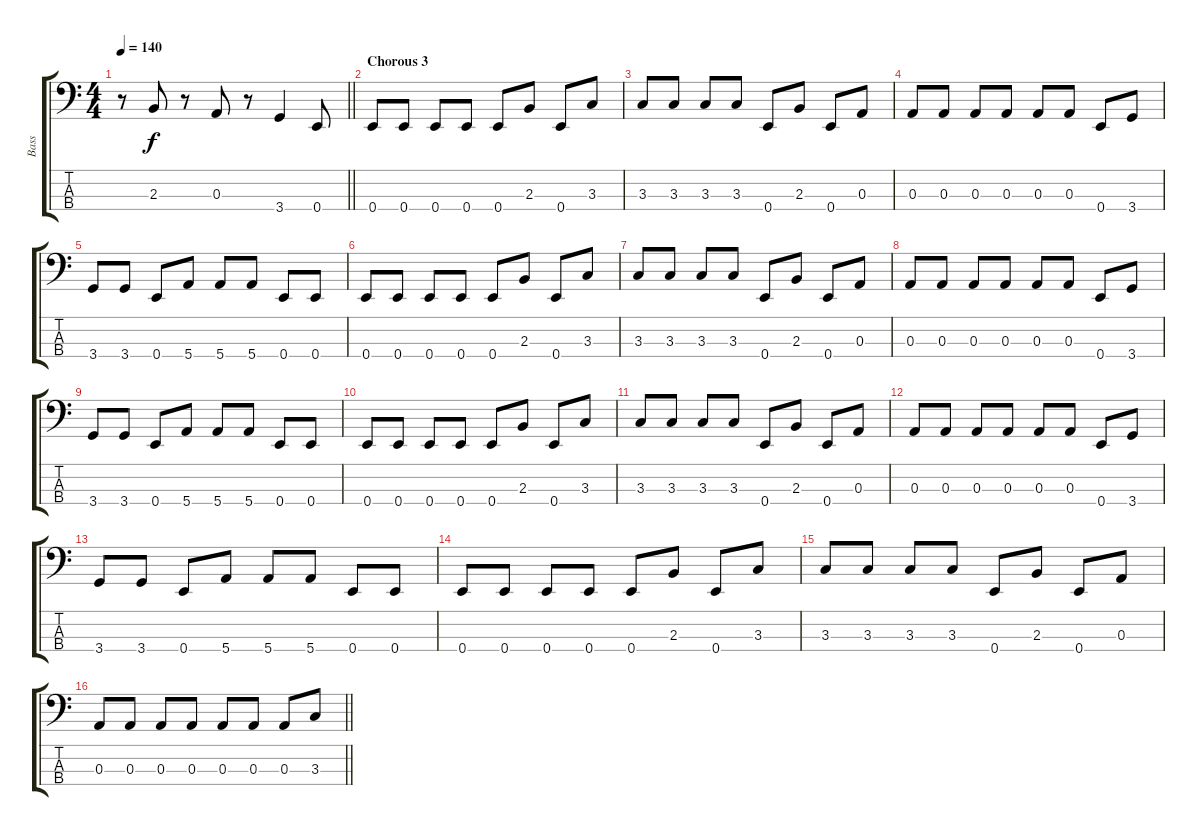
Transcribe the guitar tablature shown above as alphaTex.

\track ("Bass" "Bass") {instrument electricbassfinger}
\staff {score tabs}
\tuning (G2 D2 A1 E1) {hide}
\ts (4 4)
\tempo 140
\clef f4
\barLineRight lightlight
\ks c
r.8{dy f} 2.3.8 r.8 0.3.8 r.8 3.4.4 0.4.8 |
\section ("" "Chorous 3")
0.4.8 0.4.8 0.4.8 0.4.8 0.4.8 2.3.8 0.4.8 3.3.8 |
3.3.8 3.3.8 3.3.8 3.3.8 0.4.8 2.3.8 0.4.8 0.3.8 |
0.3.8 0.3.8 0.3.8 0.3.8 0.3.8 0.3.8 0.4.8 3.4.8 |
3.4.8 3.4.8 0.4.8 5.4.8 5.4.8 5.4.8 0.4.8 0.4.8 |
0.4.8 0.4.8 0.4.8 0.4.8 0.4.8 2.3.8 0.4.8 3.3.8 |
3.3.8 3.3.8 3.3.8 3.3.8 0.4.8 2.3.8 0.4.8 0.3.8 |
0.3.8 0.3.8 0.3.8 0.3.8 0.3.8 0.3.8 0.4.8 3.4.8 |
3.4.8 3.4.8 0.4.8 5.4.8 5.4.8 5.4.8 0.4.8 0.4.8 |
0.4.8 0.4.8 0.4.8 0.4.8 0.4.8 2.3.8 0.4.8 3.3.8 |
3.3.8 3.3.8 3.3.8 3.3.8 0.4.8 2.3.8 0.4.8 0.3.8 |
0.3.8 0.3.8 0.3.8 0.3.8 0.3.8 0.3.8 0.4.8 3.4.8 |
3.4.8 3.4.8 0.4.8 5.4.8 5.4.8 5.4.8 0.4.8 0.4.8 |
0.4.8 0.4.8 0.4.8 0.4.8 0.4.8 2.3.8 0.4.8 3.3.8 |
3.3.8 3.3.8 3.3.8 3.3.8 0.4.8 2.3.8 0.4.8 0.3.8 |
\barLineRight lightlight
0.3.8 0.3.8 0.3.8 0.3.8 0.3.8 0.3.8 0.3.8 3.3.8
